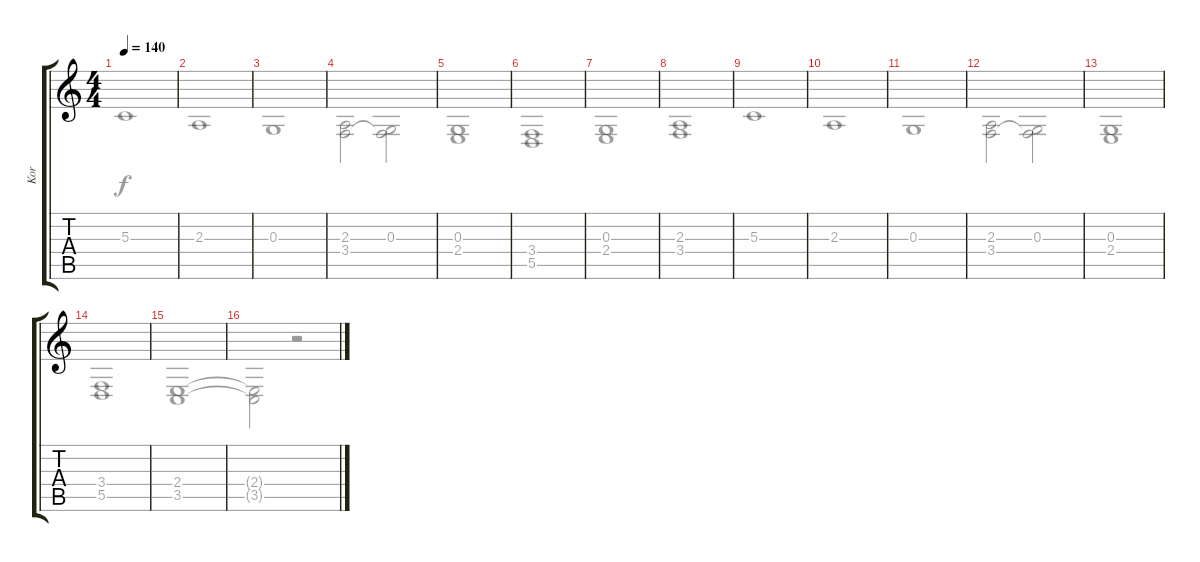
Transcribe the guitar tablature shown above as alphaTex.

\track ("Kor" "Kor") {instrument stringensemble2}
\staff {score tabs}
\tuning (E4 B3 G3 D3 A2 E2) {hide}
\voice
\ts (4 4)
\tempo 140
\clef g2
\ks c
|
|
|
|
|
|
|
|
|
|
|
|
|
|
|
\voice
\clef g2
\ks c
5.3.1{dy f} |
2.3.1 |
0.3.1 |
(2.3 3.4).2 (0.3 3.4{t}).2 |
(0.3 2.4).1 |
(3.4 5.5).1 |
(0.3 2.4).1 |
(2.3 3.4).1 |
5.3.1 |
2.3.1 |
0.3.1 |
(2.3 3.4).2 (0.3 3.4{t}).2 |
(0.3 2.4).1 |
(3.4 5.5).1 |
(2.4 3.5).1 |
(2.4{t} 3.5{t}).2 r.2
